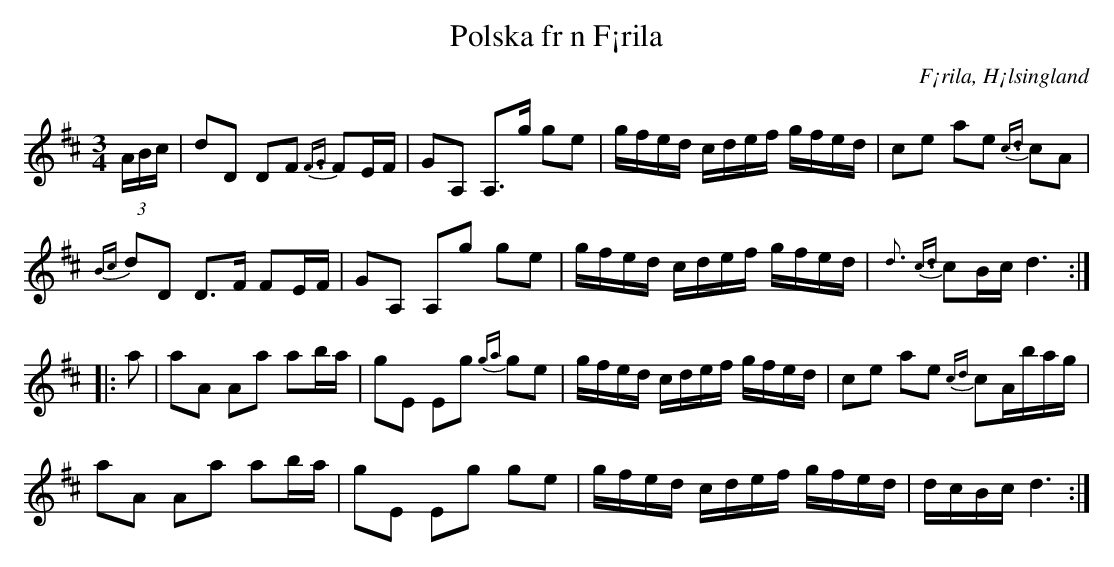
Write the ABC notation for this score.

X:1
T:Polska fr n F¡rila
O:F¡rila, H¡lsingland
M:3/4
L:1/16
U:t=turn
K:D
(3ABc | d2D2 D2F2 {F3/2G}F2EF | G2A,2 A,2>g2 g2e2 | gfed cdef gfed | c2e2 a2e2 {c3/2d}c2A2 |
{Bc}d2D2 D2>F2 F2EF | G2A,2 A,2g2 g2e2 | gfed cdef gfed | {d3/2}{c3/2d}c2Bc d6 ::
a2 | a2A2 A2a2 a2ba | g2E2 E2g2 {ga}g2e2 | gfed cdef gfed | c2e2 a2e2 {cd}c2A5/6b3/6a2/6g2/6 |
a2A2 A2a2 a2ba | g2E2 E2g2 g2e2 | gfed cdef gfed | dcBc d6 :|
